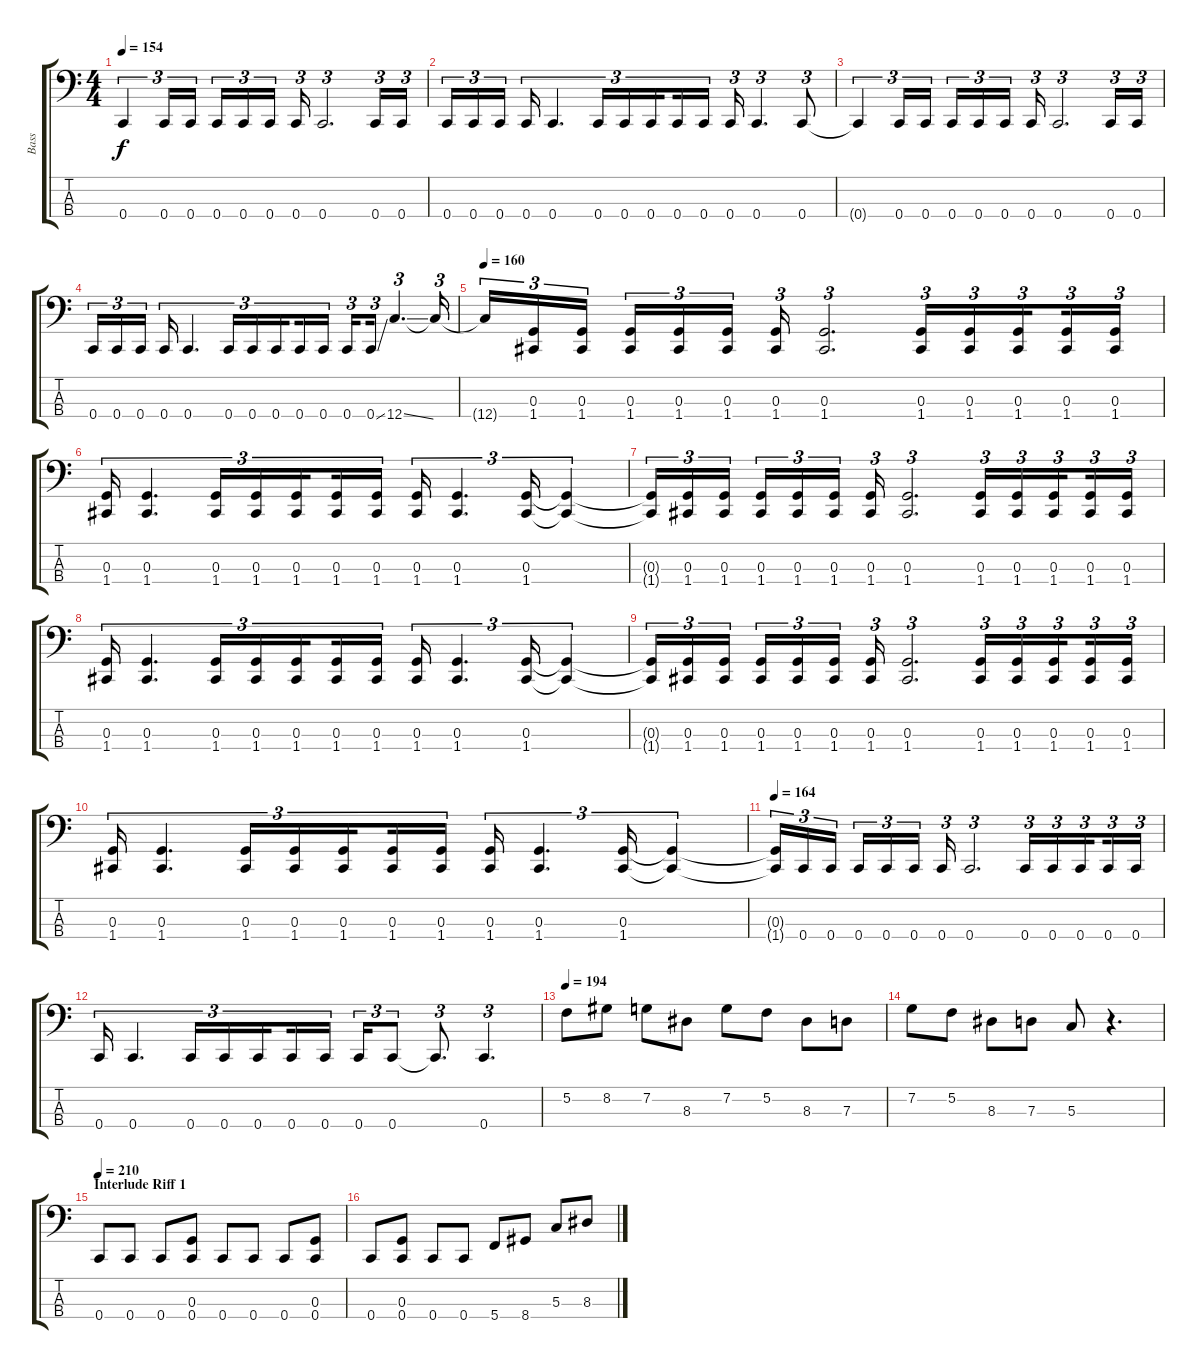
\track ("Bass" "Bass") {instrument electricbassfinger}
\staff {score tabs}
\tuning (F2 C2 G1 C1) {hide}
\ts (4 4)
\tempo 154
\clef f4
\ks c
0.4{t}.4{tu (3 2) dy f} 0.4.16{tu (3 2)} 0.4.16{tu (3 2)} 0.4.16{tu (3 2)} 0.4.16{tu (3 2)} 0.4.16{tu (3 2) beam splitsecondary} 0.4.16{tu (3 2)} 0.4.2{d tu (3 2)} 0.4.16{tu (3 2)} 0.4.16{tu (3 2)} |
0.4.16{tu (3 2)} 0.4.16{tu (3 2)} 0.4.16{tu (3 2) beam splitsecondary} 0.4.16{tu (3 2)} 0.4.4{d tu (3 2)} 0.4.16{tu (3 2)} 0.4.16{tu (3 2)} 0.4.16{tu (3 2) beam splitsecondary} 0.4.16{tu (3 2)} 0.4.16{tu (3 2)} 0.4.16{tu (3 2)} 0.4.4{d tu (3 2)} 0.4.8{tu (3 2)} |
0.4{t}.4{tu (3 2)} 0.4.16{tu (3 2)} 0.4.16{tu (3 2)} 0.4.16{tu (3 2)} 0.4.16{tu (3 2)} 0.4.16{tu (3 2) beam splitsecondary} 0.4.16{tu (3 2)} 0.4.2{d tu (3 2)} 0.4.16{tu (3 2)} 0.4.16{tu (3 2)} |
0.4.16{tu (3 2)} 0.4.16{tu (3 2)} 0.4.16{tu (3 2) beam splitsecondary} 0.4.16{tu (3 2)} 0.4.4{d tu (3 2)} 0.4.16{tu (3 2)} 0.4.16{tu (3 2)} 0.4.16{tu (3 2) beam splitsecondary} 0.4.16{tu (3 2)} 0.4.16{tu (3 2)} 0.4.16{tu (3 2) beam splitsecondary} 0.4{ss}.16{tu (3 2)} 12.4{ss}.4{d tu (3 2)} 12.4{t}.16{tu (3 2)} |
\tempo 160
12.4{t}.16{tu (3 2)} (0.3 1.4).16{tu (3 2)} (0.3 1.4).16{tu (3 2) beam splitsecondary} (0.3 1.4).16{tu (3 2)} (0.3 1.4).16{tu (3 2)} (0.3 1.4).16{tu (3 2)} (0.3 1.4).16{tu (3 2)} (0.3 1.4).2{d tu (3 2)} (0.3 1.4).16{tu (3 2)} (0.3 1.4).16{tu (3 2)} (0.3 1.4).16{tu (3 2) beam splitsecondary} (0.3 1.4).16{tu (3 2)} (0.3 1.4).16{tu (3 2)} |
(0.3 1.4).16{tu (3 2)} (0.3 1.4).4{d tu (3 2)} (0.3 1.4).16{tu (3 2)} (0.3 1.4).16{tu (3 2)} (0.3 1.4).16{tu (3 2) beam splitsecondary} (0.3 1.4).16{tu (3 2)} (0.3 1.4).16{tu (3 2)} (0.3 1.4).16{tu (3 2)} (0.3 1.4).4{d tu (3 2)} (0.3 1.4).16{tu (3 2)} (0.3{t} 1.4{t}).4{tu (3 2)} |
(0.3{t} 1.4{t}).16{tu (3 2)} (0.3 1.4).16{tu (3 2)} (0.3 1.4).16{tu (3 2) beam splitsecondary} (0.3 1.4).16{tu (3 2)} (0.3 1.4).16{tu (3 2)} (0.3 1.4).16{tu (3 2)} (0.3 1.4).16{tu (3 2)} (0.3 1.4).2{d tu (3 2)} (0.3 1.4).16{tu (3 2)} (0.3 1.4).16{tu (3 2)} (0.3 1.4).16{tu (3 2) beam splitsecondary} (0.3 1.4).16{tu (3 2)} (0.3 1.4).16{tu (3 2)} |
(0.3 1.4).16{tu (3 2)} (0.3 1.4).4{d tu (3 2)} (0.3 1.4).16{tu (3 2)} (0.3 1.4).16{tu (3 2)} (0.3 1.4).16{tu (3 2) beam splitsecondary} (0.3 1.4).16{tu (3 2)} (0.3 1.4).16{tu (3 2)} (0.3 1.4).16{tu (3 2)} (0.3 1.4).4{d tu (3 2)} (0.3 1.4).16{tu (3 2)} (0.3{t} 1.4{t}).4{tu (3 2)} |
(0.3{t} 1.4{t}).16{tu (3 2)} (0.3 1.4).16{tu (3 2)} (0.3 1.4).16{tu (3 2) beam splitsecondary} (0.3 1.4).16{tu (3 2)} (0.3 1.4).16{tu (3 2)} (0.3 1.4).16{tu (3 2)} (0.3 1.4).16{tu (3 2)} (0.3 1.4).2{d tu (3 2)} (0.3 1.4).16{tu (3 2)} (0.3 1.4).16{tu (3 2)} (0.3 1.4).16{tu (3 2) beam splitsecondary} (0.3 1.4).16{tu (3 2)} (0.3 1.4).16{tu (3 2)} |
(0.3 1.4).16{tu (3 2)} (0.3 1.4).4{d tu (3 2)} (0.3 1.4).16{tu (3 2)} (0.3 1.4).16{tu (3 2)} (0.3 1.4).16{tu (3 2) beam splitsecondary} (0.3 1.4).16{tu (3 2)} (0.3 1.4).16{tu (3 2)} (0.3 1.4).16{tu (3 2)} (0.3 1.4).4{d tu (3 2)} (0.3 1.4).16{tu (3 2)} (0.3{t} 1.4{t}).4{tu (3 2)} |
\tempo 164
(0.3{t} 1.4{t}).16{tu (3 2)} 0.4.16{tu (3 2)} 0.4.16{tu (3 2) beam splitsecondary} 0.4.16{tu (3 2)} 0.4.16{tu (3 2)} 0.4.16{tu (3 2)} 0.4.16{tu (3 2)} 0.4.2{d tu (3 2)} 0.4.16{tu (3 2)} 0.4.16{tu (3 2)} 0.4.16{tu (3 2) beam splitsecondary} 0.4.16{tu (3 2)} 0.4.16{tu (3 2)} |
0.4.16{tu (3 2)} 0.4.4{d tu (3 2)} 0.4.16{tu (3 2)} 0.4.16{tu (3 2)} 0.4.16{tu (3 2) beam splitsecondary} 0.4.16{tu (3 2)} 0.4.16{tu (3 2)} 0.4.16{tu (3 2)} 0.4.8{tu (3 2)} 0.4{t}.8{d tu (3 2)} 0.4.4{d tu (3 2)} |
\tempo 194
5.2.8 8.2.8 7.2.8 8.3.8 7.2.8 5.2.8 8.3.8 7.3.8 |
7.2.8 5.2.8 8.3.8 7.3.8 5.3.8 r.4{d} |
\section ("" "Interlude Riff 1")
\tempo 210
0.4.8 0.4.8 0.4.8 (0.3 0.4).8 0.4.8 0.4.8 0.4.8 (0.3 0.4).8 |
0.4.8 (0.3 0.4).8 0.4.8 0.4.8 5.4.8 8.4.8 5.3.8 8.3.8
